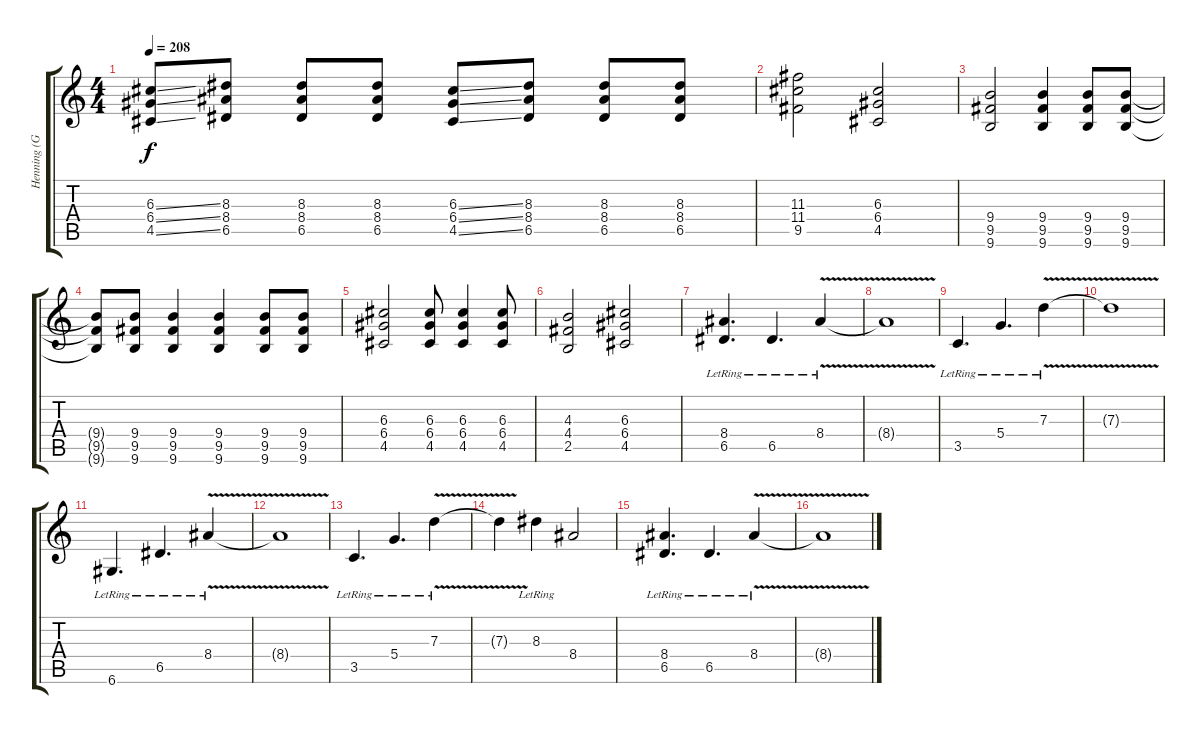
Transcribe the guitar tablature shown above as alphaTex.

\track ("Henning (Guitar)" "Henning (G") {instrument electricbasspick}
\staff {score tabs}
\tuning (E4 B3 G3 D3 A2 D2) {hide}
\ts (4 4)
\tempo 208
\clef g2
\ks c
(6.3{ss} 6.4{ss} 4.5{ss}).8{dy f} (8.3 8.4 6.5).8 (8.3 8.4 6.5).8 (8.3 8.4 6.5).8 (6.3{ss} 6.4{ss} 4.5{ss}).8 (8.3 8.4 6.5).8 (8.3 8.4 6.5).8 (8.3 8.4 6.5).8 |
(11.3 11.4 9.5).2 (6.3 6.4 4.5).2 |
(9.4 9.5 9.6).2 (9.4 9.5 9.6).4 (9.4 9.5 9.6).8 (9.4 9.5 9.6).8 |
(9.4{t} 9.5{t} 9.6{t}).8 (9.4 9.5 9.6).8 (9.4 9.5 9.6).4 (9.4 9.5 9.6).4 (9.4 9.5 9.6).8 (9.4 9.5 9.6).8 |
(6.3 6.4 4.5).2 (6.3 6.4 4.5).8 (6.3 6.4 4.5).4 (6.3 6.4 4.5).8 |
(4.3 4.4 2.5).2 (6.3 6.4 4.5).2 |
(8.4{lr} 6.5{lr}).4{d balance 16 instrument electricguitarclean} 6.5{lr}.4{d} 8.4{v lr}.4 |
8.4{t}.1 |
3.5{lr}.4{d} 5.4{lr}.4{d} 7.3{v lr}.4 |
7.3{t}.1 |
6.6{lr}.4{d} 6.5{lr}.4{d} 8.4{v lr}.4 |
8.4{t}.1 |
3.5{lr}.4{d} 5.4{lr}.4{d} 7.3{v lr}.4 |
7.3{t}.4 8.3{lr}.4 8.4.2 |
(8.4{lr} 6.5{lr}).4{d} 6.5{lr}.4{d} 8.4{v lr}.4 |
8.4{t}.1
